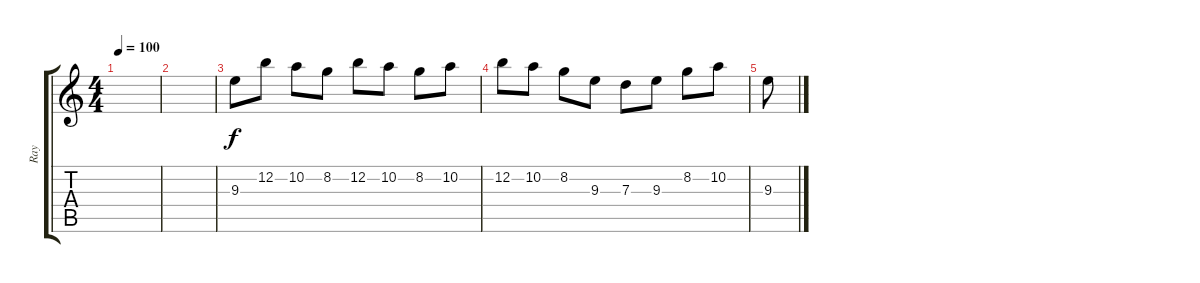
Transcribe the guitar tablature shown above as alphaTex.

\track ("Ray" "Ray") {instrument overdrivenguitar}
\staff {score tabs}
\tuning (E4 B3 G3 D3 A2 E2) {hide}
\ts (4 4)
\tempo 100
\clef g2
\ks c
|
|
9.3.8 12.2.8 10.2.8 8.2.8 12.2.8 10.2.8 8.2.8 10.2.8 |
12.2.8 10.2.8 8.2.8 9.3.8 7.3.8 9.3.8 8.2.8 10.2.8 |
9.3.8
